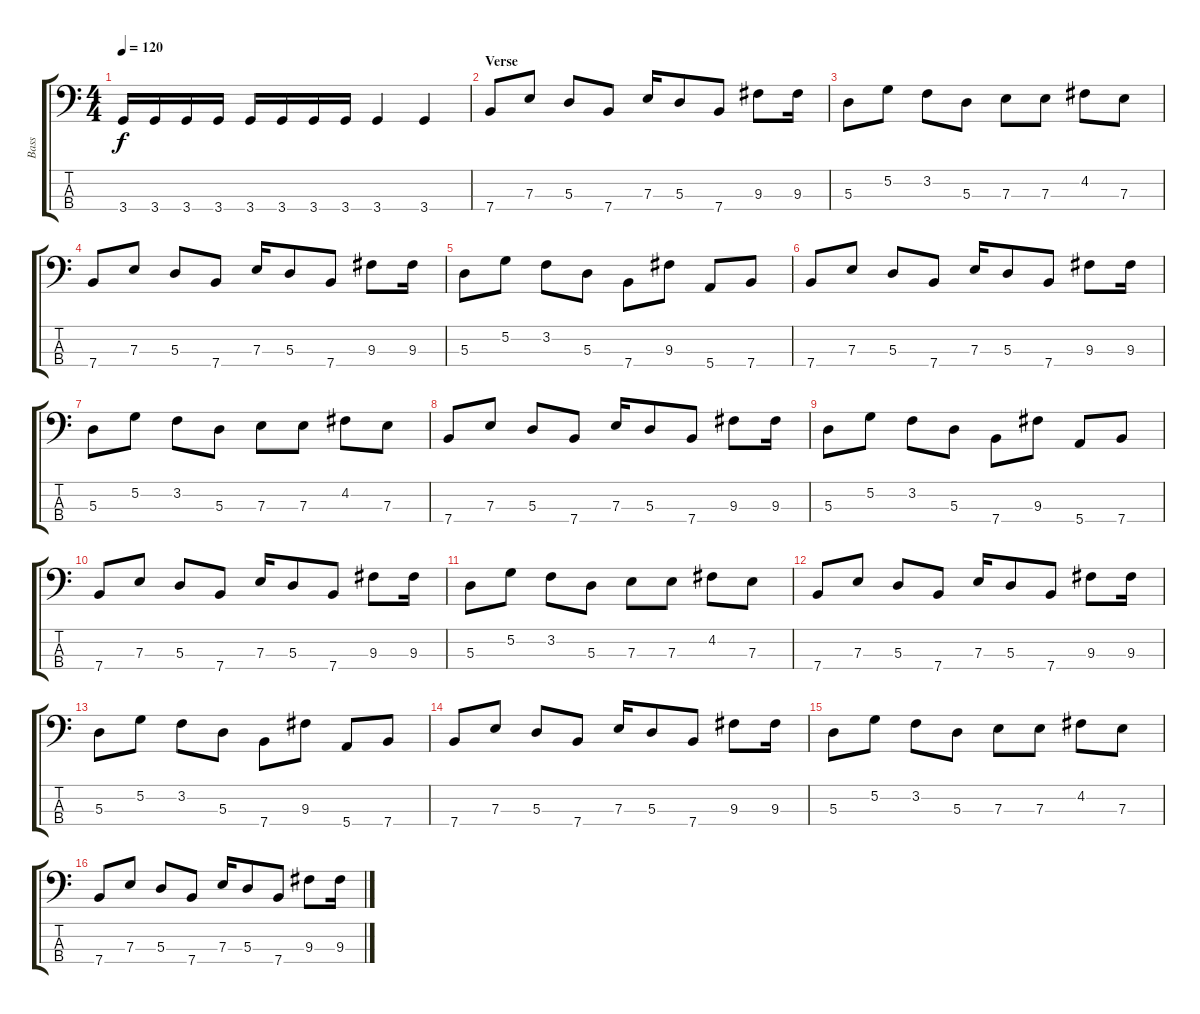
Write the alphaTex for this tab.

\track ("Bass" "Bass") {instrument electricbassfinger}
\staff {score tabs}
\tuning (G2 D2 A1 E1) {hide}
\ts (4 4)
\tempo 120
\clef f4
\ks c
3.4.16{dy f} 3.4.16 3.4.16 3.4.16 3.4.16 3.4.16 3.4.16 3.4.16 3.4.4 3.4.4 |
\section ("" "Verse")
7.4.8 7.3.8 5.3.8 7.4.8 7.3.16 5.3.8 7.4.8 9.3.8 9.3.16 |
5.3.8 5.2.8 3.2.8 5.3.8 7.3.8 7.3.8 4.2.8 7.3.8 |
7.4.8 7.3.8 5.3.8 7.4.8 7.3.16 5.3.8 7.4.8 9.3.8 9.3.16 |
5.3.8 5.2.8 3.2.8 5.3.8 7.4.8 9.3.8 5.4.8 7.4.8 |
7.4.8 7.3.8 5.3.8 7.4.8 7.3.16 5.3.8 7.4.8 9.3.8 9.3.16 |
5.3.8 5.2.8 3.2.8 5.3.8 7.3.8 7.3.8 4.2.8 7.3.8 |
7.4.8 7.3.8 5.3.8 7.4.8 7.3.16 5.3.8 7.4.8 9.3.8 9.3.16 |
5.3.8 5.2.8 3.2.8 5.3.8 7.4.8 9.3.8 5.4.8 7.4.8 |
7.4.8 7.3.8 5.3.8 7.4.8 7.3.16 5.3.8 7.4.8 9.3.8 9.3.16 |
5.3.8 5.2.8 3.2.8 5.3.8 7.3.8 7.3.8 4.2.8 7.3.8 |
7.4.8 7.3.8 5.3.8 7.4.8 7.3.16 5.3.8 7.4.8 9.3.8 9.3.16 |
5.3.8 5.2.8 3.2.8 5.3.8 7.4.8 9.3.8 5.4.8 7.4.8 |
7.4.8 7.3.8 5.3.8 7.4.8 7.3.16 5.3.8 7.4.8 9.3.8 9.3.16 |
5.3.8 5.2.8 3.2.8 5.3.8 7.3.8 7.3.8 4.2.8 7.3.8 |
7.4.8 7.3.8 5.3.8 7.4.8 7.3.16 5.3.8 7.4.8 9.3.8 9.3.16
